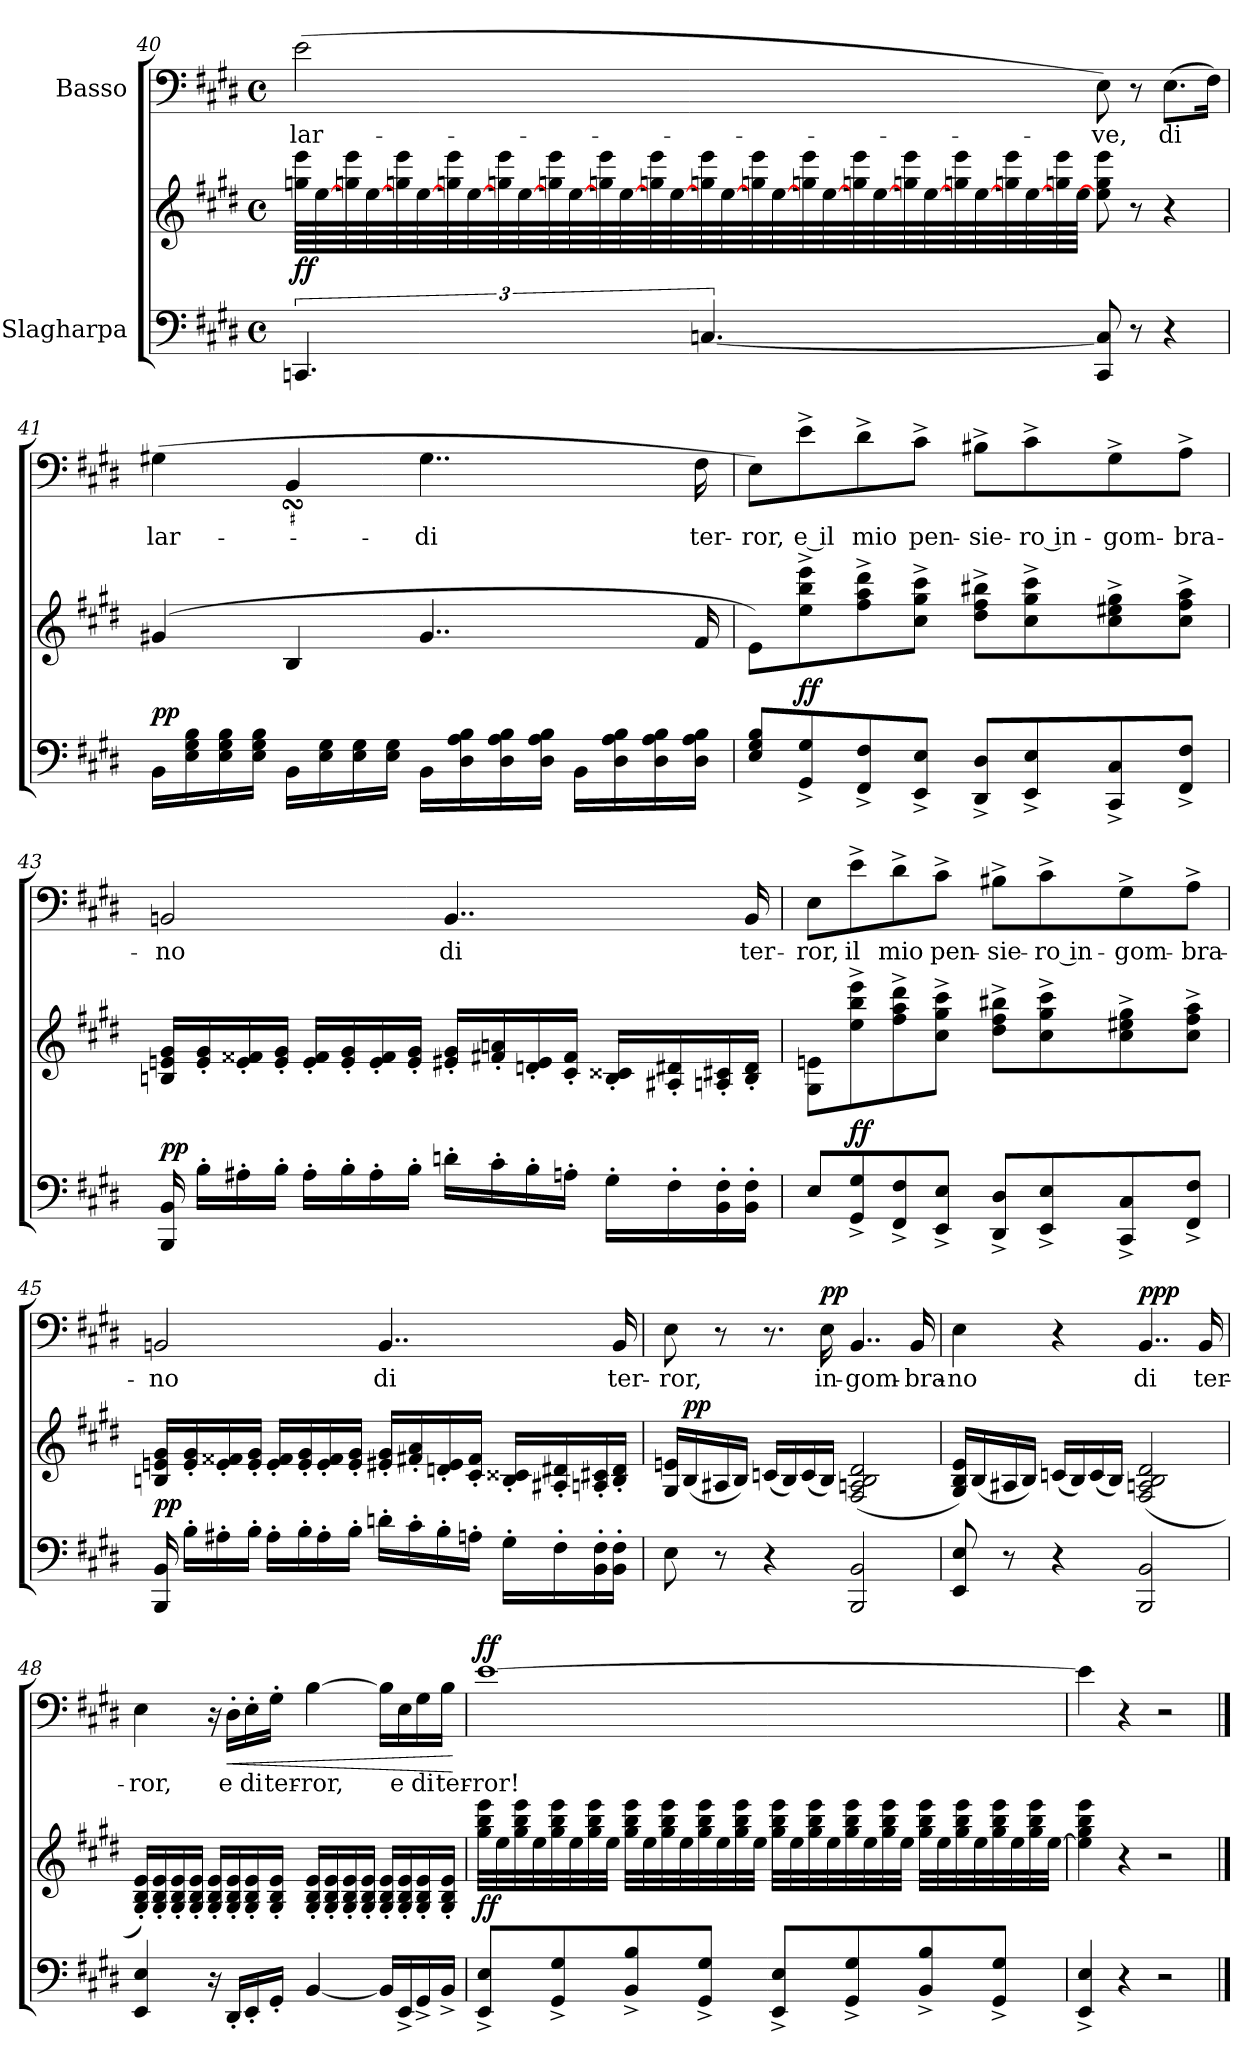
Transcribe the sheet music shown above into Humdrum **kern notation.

**kern	**kern	**dynam	**kern	**text	**dynam
*part2	*part2	*part2	*part1	*part1	*part1
*staff3	*staff2	*staff2/3	*staff1	*staff1	*staff1
*I"Slagharpa	*	*	*I"Basso	*	*
*clefF4	*clefG2	*	*clefF4	*	*
*k[f#c#g#d#]	*k[f#c#g#d#]	*	*k[f#c#g#d#]	*	*
*M4/4	*M4/4	*	*M4/4	*	*
*met(c)	*met(c)	*	*met(c)	*	*
=40	=40	=40	=40	=40	=40
!	!	!LO:DY:a=2	!	!LO:LY:b	!
*	*tremolo	*	*	*	*
6.CCn/	64ggn\ 64eee\LLLL	ff	(>2e\	lar-	.
.	[64ee\	.	.	.	.
.	64ggn\ 64eee\	.	.	.	.
.	[64ee\	.	.	.	.
.	64ggn\ 64eee\	.	.	.	.
.	[64ee\	.	.	.	.
.	64ggn\ 64eee\	.	.	.	.
.	[64ee\	.	.	.	.
.	64ggn\ 64eee\	.	.	.	.
.	[64ee\	.	.	.	.
.	64ggn\ 64eee\	.	.	.	.
.	[64ee\	.	.	.	.
.	64ggn\ 64eee\	.	.	.	.
.	[64ee\	.	.	.	.
.	64ggn\ 64eee\	.	.	.	.
.	[64ee\	.	.	.	.
[6.Cn/	64ggn\ 64eee\	.	.	.	.
.	[64ee\	.	.	.	.
.	64ggn\ 64eee\	.	.	.	.
.	[64ee\	.	.	.	.
.	64ggn\ 64eee\	.	.	.	.
.	[64ee\	.	.	.	.
.	64ggn\ 64eee\	.	.	.	.
.	[64ee\	.	.	.	.
.	64ggn\ 64eee\	.	.	.	.
.	[64ee\	.	.	.	.
.	64ggn\ 64eee\	.	.	.	.
.	[64ee\	.	.	.	.
.	64ggn\ 64eee\	.	.	.	.
.	[64ee\	.	.	.	.
.	64ggn\ 64eee\	.	.	.	.
.	64ee\JJJJ	.	.	.	.
*	*Xtremolo	*	*	*	*
!	!	!	!	!LO:LY:b	!
8CC/ 8C/]	8ee\] 8gg\ 8eee\	.	8E\)	-ve,	.
.	.	.	.	.	.
.	.	.	.	.	.
.	.	.	.	.	.
.	.	.	.	.	.
.	.	.	.	.	.
.	.	.	.	.	.
.	.	.	.	.	.
8r	8r	.	8r	.	.
.	.	.	.	.	.
.	.	.	.	.	.
.	.	.	.	.	.
.	.	.	.	.	.
.	.	.	.	.	.
.	.	.	.	.	.
.	.	.	.	.	.
!	!	!	!	!LO:LY:b	!
4r	4r	.	(>8.E\L	di	.
.	.	.	16F#\Jk)	.	.
!!LO:LB:g=z
=41	=41	=41	=41	=41	=41
!	!	!LO:DY:a=2	!	!LO:LY:b	!
16BB\LL	(>4g#X/	pp	(>4G#X\	lar-	.
16E\ 16G#\ 16B\	.	.	.	.	.
16E\ 16G#\ 16B\	.	.	.	.	.
16E\ 16G#\ 16B\JJ	.	.	.	.	.
!	!	!	!	!LO:LY:b	!
16BB\LL	4B/	.	4AA/yysSSs 4BB/sSSs	-ve e	.
16E\ 16G#\	.	.	.	.	.
16E\ 16G#\	.	.	.	.	.
16E\ 16G#\JJ	.	.	.	.	.
!	!	!	!	!LO:LY:b	!
16BB\LL	4..g#/	.	4..G#\	di	.
16D#\ 16A\ 16B\	.	.	.	.	.
16D#\ 16A\ 16B\	.	.	.	.	.
16D#\ 16A\ 16B\JJ	.	.	.	.	.
16BB\LL	.	.	.	.	.
16D#\ 16A\ 16B\	.	.	.	.	.
16D#\ 16A\ 16B\	.	.	.	.	.
!	!	!	!	!LO:LY:b	!
16D#\ 16A\ 16B\JJ	16f#/	.	16F#\	ter-	.
=42	=42	=42	=42	=42	=42
!	!	!	!	!LO:LY:b	!
8E/ 8G#/ 8B/L	8e\L)	.	8E\L)	-ror,	.
!	!	!LO:DY:a=2	!	!LO:LY:b	!
8GG#/^ 8G#/^	8ee\^ 8bb\^ 8eee\^	ff	8e^\	e il	.
!	!	!	!	!LO:LY:b	!
8FF#/^ 8F#/^	8ff#\^ 8aa\^ 8ddd#\^	.	8d#^\	mio	.
!	!	!	!	!LO:LY:b	!
8EE/^ 8E/^J	8cc#\^ 8gg#\^ 8ccc#\^J	.	8c#^\J	pen-	.
!	!	!	!	!LO:LY:b	!
8DD#/^ 8D#/^L	8dd#\^ 8ff#\^ 8bb#X\^L	.	8B#X^\L	-sie-	.
!	!	!	!	!LO:LY:b	!
8EE/^ 8E/^	8cc#\^ 8gg#\^ 8ccc#\^	.	8c#^\	-ro in-	.
!	!	!	!	!LO:LY:b	!
8CC#/^ 8C#/^	8cc#\^ 8ee#X\^ 8gg#\^	.	8G#^\	-gom-	.
!	!	!	!	!LO:LY:b	!
8FF#/^ 8F#/^J	8cc#\^ 8ff#\^ 8aa\^J	.	8A^\J	-bra-	.
!!LO:PB:g=z
=43	=43	=43	=43	=43	=43
!	!	!LO:DY:a=2	!	!LO:LY:b	!
16BBB/ 16BB/	16Bn/ 16en/ 16g#/LL	pp	2BBn/	-no	.
16B'\LL	16e/' 16g#/'	.	.	.	.
16A#X'\	16e/' 16f##X/'	.	.	.	.
16B'\JJ	16e/' 16g#/'JJ	.	.	.	.
16A#'\LL	16e/' 16f##/'LL	.	.	.	.
16B'\	16e/' 16g#/'	.	.	.	.
16A#'\	16e/' 16f##/'	.	.	.	.
16B'\JJ	16e/' 16g#/'JJ	.	.	.	.
!	!	!	!	!LO:LY:b	!
16dn'\LL	16e#X/' 16g#/'LL	.	4..BB/	di	.
16c#'\	16f#X/' 16an/'	.	.	.	.
16B'\	16dn/' 16e#/'	.	.	.	.
16An'\JJ	16c#/' 16f#/'JJ	.	.	.	.
16G#'\LL	16B/' 16c##X/'LL	.	.	.	.
16F#'\	16A#X/' 16d#X/'	.	.	.	.
16BB\' 16F#\'	16An/' 16c#X/'	.	.	.	.
!	!	!	!	!LO:LY:b	!
16BB\' 16F#\'JJ	16B/' 16d#/'JJ	.	16BB/	ter-	.
=44	=44	=44	=44	=44	=44
!	!	!	!	!LO:LY:b	!
8E/L	8G#\ 8en\L	.	8E\L	-ror,	.
!	!	!LO:DY:a=2	!	!LO:LY:b	!
8GG#/^ 8G#/^	8ee\^ 8bb\^ 8eee\^	ff	8e^\	il	.
!	!	!	!	!LO:LY:b	!
8FF#/^ 8F#/^	8ff#\^ 8aa\^ 8ddd#\^	.	8d#^\	mio	.
!	!	!	!	!LO:LY:b	!
8EE/^ 8E/^J	8cc#\^ 8gg#\^ 8ccc#\^J	.	8c#^\J	pen-	.
!	!	!	!	!LO:LY:b	!
8DD#/^ 8D#/^L	8dd#\^ 8ff#\^ 8bb#X\^L	.	8B#X^\L	-sie-	.
!	!	!	!	!LO:LY:b	!
8EE/^ 8E/^	8cc#\^ 8gg#\^ 8ccc#\^	.	8c#^\	-ro in-	.
!	!	!	!	!LO:LY:b	!
8CC#/^ 8C#/^	8cc#\^ 8ee#X\^ 8gg#\^	.	8G#^\	-gom-	.
!	!	!	!	!LO:LY:b	!
8FF#/^ 8F#/^J	8cc#\^ 8ff#\^ 8aa\^J	.	8A^\J	-bra-	.
!!LO:LB:g=z
=45	=45	=45	=45	=45	=45
!	!	!LO:DY:a=2	!	!LO:LY:b	!
16BBB/ 16BB/	16Bn/ 16en/ 16g#/LL	pp	2BBn/	-no	.
16B'\LL	16e/' 16g#/'	.	.	.	.
16A#X'\	16e/' 16f##X/'	.	.	.	.
16B'\JJ	16e/' 16g#/'JJ	.	.	.	.
16A#'\LL	16e/' 16f##/'LL	.	.	.	.
16B'\	16e/' 16g#/'	.	.	.	.
16A#'\	16e/' 16f##/'	.	.	.	.
16B'\JJ	16e/' 16g#/'JJ	.	.	.	.
!	!	!	!	!LO:LY:b	!
16dn'\LL	16e#X/' 16g#/'LL	.	4..BB/	di	.
16c#'\	16f#X/' 16a/'	.	.	.	.
16B'\	16dn/' 16e#/'	.	.	.	.
16An'\JJ	16c#/' 16f#/'JJ	.	.	.	.
16G#'\LL	16B/' 16c##X/'LL	.	.	.	.
16F#'\	16A#X/' 16d#X/'	.	.	.	.
16BB\' 16F#\'	16An/' 16c#X/'	.	.	.	.
!	!	!	!	!LO:LY:b	!
16BB\' 16F#\'JJ	16B/' 16d#/'JJ	.	16BB/	ter-	.
=46	=46	=46	=46	=46	=46
!	!	!	!	!LO:LY:b	!
8E\	16G#/ 16en/LL	.	8E\	-ror,	.
!	!	!LO:DY:a	!	!	!
.	(<16B/	pp	.	.	.
8r	16A#X/	.	8r	.	.
.	16B/JJ)	.	.	.	.
4r	(<16cn/LL	.	8.r	.	.
.	16B/)	.	.	.	.
.	(<16c/	.	.	.	.
!	!	!	!	!LO:LY:b	!LO:DY:a
.	16B/JJ)	.	16E\	in-	pp
!	!	!	!	!LO:LY:b	!
2BBB/ 2BB/	(>2F#/ 2An/ 2B/ 2d#/	.	4..BB/	-gom-	.
!	!	!	!	!LO:LY:b	!
.	.	.	16BB/	-bra-	.
!!LO:LB:g=z
=47	=47	=47	=47	=47	=47
!	!	!	!	!LO:LY:b	!
8EE/ 8E/	16G#/ 16B/ 16e/LL)	.	4E\	-no	.
.	(<16B/	.	.	.	.
8r	16A#X/	.	.	.	.
.	16B/JJ)	.	.	.	.
4r	(<16cn/LL	.	4r	.	.
.	16B/)	.	.	.	.
.	(<16c/	.	.	.	.
.	16B/JJ)	.	.	.	.
!	!	!	!	!LO:LY:b	!LO:DY:a
2BBB/ 2BB/	(>2F#/ 2An/ 2B/ 2d#/	.	4..BB/	di	ppp
!	!	!	!	!LO:LY:b	!
.	.	.	16BB/	ter-	.
=48	=48	=48	=48	=48	=48
!	!	!	!	!LO:LY:b	!
4EE/ 4E/	16G#/' 16B/' 16e/'LL)	.	4E\	-ror,	.
.	16G#/' 16B/' 16e/'	.	.	.	.
.	16G#/' 16B/' 16e/'	.	.	.	.
.	16G#/' 16B/' 16e/'JJ	.	.	.	.
16r	16G#/' 16B/' 16e/'LL	.	16r	.	.
!	!	!	!	!LO:LY:b	!LO:HP:b
16DD#'/LL	16G#/' 16B/' 16e/'	.	16D#'\LL	e	<
!	!	!	!	!LO:LY:b	!
16EE'/	16G#/' 16B/' 16e/'	.	16E'\	di	.
!	!	!	!	!LO:LY:b	!
16GG#'/JJ	16G#/' 16B/' 16e/'JJ	.	16G#'\JJ	ter-	.
!	!	!	!	!LO:LY:b	!
[4BB/	16G#/' 16B/' 16e/'LL	.	[4B\	-ror,	.
.	16G#/' 16B/' 16e/'	.	.	.	.
.	16G#/' 16B/' 16e/'	.	.	.	.
.	16G#/' 16B/' 16e/'JJ	.	.	.	.
16BB/LL]	16G#/' 16B/' 16e/'LL	.	16B\LL]	.	.
!	!	!	!	!LO:LY:b	!
16EE^/	16G#/' 16B/' 16e/'	.	16E\	e	.
!	!	!	!	!LO:LY:b	!
16GG#^/	16G#/' 16B/' 16e/'	.	16G#\	di	.
!	!	!	!	!LO:LY:b	!
16BB^/JJ	16G#/' 16B/' 16e/'JJ	.	16B\JJ	ter-	.
.	.	.	.	.	[
!!LO:LB:g=z
=49	=49	=49	=49	=49	=49
!	!	!LO:DY:a=2	!	!LO:LY:b	!LO:DY:a
8EE/^ 8E/^L	32gg#\ 32bb\ 32eee\LLL	ff	[1e	-ror!	ff
.	32ee\	.	.	.	.
.	32gg#\ 32bb\ 32eee\	.	.	.	.
.	32ee\	.	.	.	.
8GG#/^ 8G#/^	32gg#\ 32bb\ 32eee\	.	.	.	.
.	32ee\	.	.	.	.
.	32gg#\ 32bb\ 32eee\	.	.	.	.
.	32ee\JJJ	.	.	.	.
8BB/^ 8B/^	32gg#\ 32bb\ 32eee\LLL	.	.	.	.
.	32ee\	.	.	.	.
.	32gg#\ 32bb\ 32eee\	.	.	.	.
.	32ee\	.	.	.	.
8GG#/^ 8G#/^J	32gg#\ 32bb\ 32eee\	.	.	.	.
.	32ee\	.	.	.	.
.	32gg#\ 32bb\ 32eee\	.	.	.	.
.	32ee\JJJ	.	.	.	.
8EE/^ 8E/^L	32gg#\ 32bb\ 32eee\LLL	.	.	.	.
.	32ee\	.	.	.	.
.	32gg#\ 32bb\ 32eee\	.	.	.	.
.	32ee\	.	.	.	.
8GG#/^ 8G#/^	32gg#\ 32bb\ 32eee\	.	.	.	.
.	32ee\	.	.	.	.
.	32gg#\ 32bb\ 32eee\	.	.	.	.
.	32ee\JJJ	.	.	.	.
8BB/^ 8B/^	32gg#\ 32bb\ 32eee\LLL	.	.	.	.
.	32ee\	.	.	.	.
.	32gg#\ 32bb\ 32eee\	.	.	.	.
.	32ee\	.	.	.	.
8GG#/^ 8G#/^J	32gg#\ 32bb\ 32eee\	.	.	.	.
.	32ee\	.	.	.	.
.	32gg#\ 32bb\ 32eee\	.	.	.	.
.	[32ee\JJJ	.	.	.	.
=50	=50	=50	=50	=50	=50
4EE/^ 4E/^	4ee\] 4gg#\ 4bb\ 4eee\	.	4e\]	.	.
4r	4r	.	4r	.	.
2r	2r	.	2r	.	.
==	==	==	==	==	==
*-	*-	*-	*-	*-	*-
